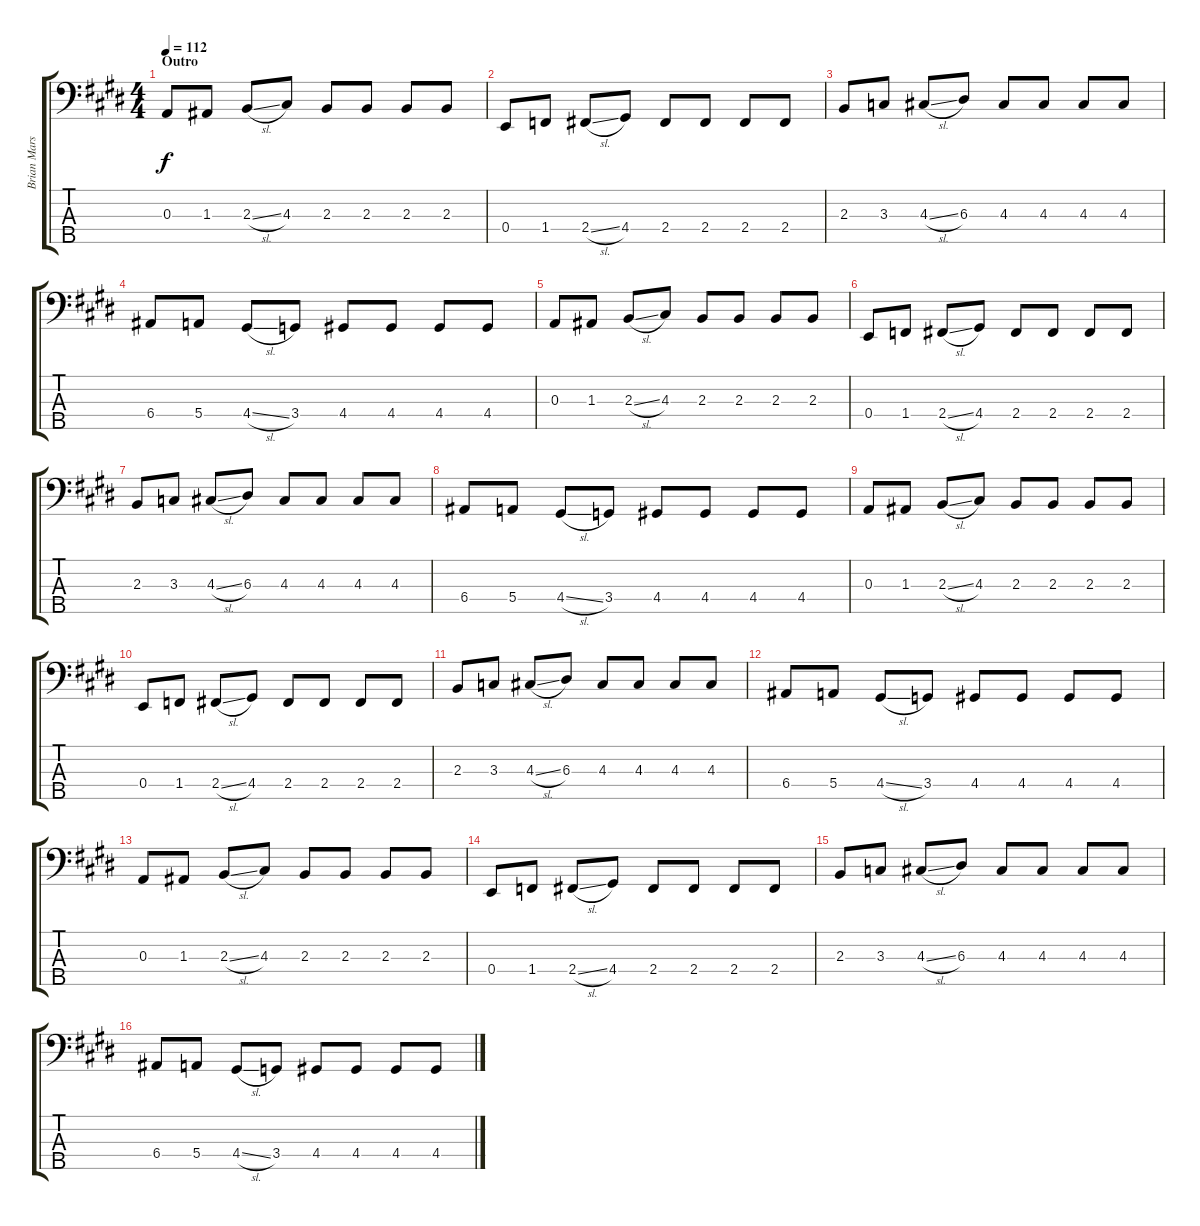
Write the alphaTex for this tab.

\track ("Brian Marshall" "Brian Mars") {instrument electricbassfinger}
\staff {score tabs}
\tuning (G2 D2 A1 E1 B0) {hide}
\ts (4 4)
\section ("" "Outro")
\tempo 112
\clef f4
\ks c#minor
0.3.8{dy f} 1.3.8 2.3{sl}.8 4.3.8 2.3.8 2.3.8 2.3.8 2.3.8 |
0.4.8 1.4.8 2.4{sl}.8 4.4.8 2.4.8 2.4.8 2.4.8 2.4.8 |
2.3.8 3.3.8 4.3{sl}.8 6.3.8 4.3.8 4.3.8 4.3.8 4.3.8 |
6.4.8 5.4.8 4.4{sl}.8 3.4.8 4.4.8 4.4.8 4.4.8 4.4.8 |
0.3.8 1.3.8 2.3{sl}.8 4.3.8 2.3.8 2.3.8 2.3.8 2.3.8 |
0.4.8 1.4.8 2.4{sl}.8 4.4.8 2.4.8 2.4.8 2.4.8 2.4.8 |
2.3.8 3.3.8 4.3{sl}.8 6.3.8 4.3.8 4.3.8 4.3.8 4.3.8 |
6.4.8 5.4.8 4.4{sl}.8 3.4.8 4.4.8 4.4.8 4.4.8 4.4.8 |
0.3.8 1.3.8 2.3{sl}.8 4.3.8 2.3.8 2.3.8 2.3.8 2.3.8 |
0.4.8 1.4.8 2.4{sl}.8 4.4.8 2.4.8 2.4.8 2.4.8 2.4.8 |
2.3.8 3.3.8 4.3{sl}.8 6.3.8 4.3.8 4.3.8 4.3.8 4.3.8 |
6.4.8 5.4.8 4.4{sl}.8 3.4.8 4.4.8 4.4.8 4.4.8 4.4.8 |
0.3.8 1.3.8 2.3{sl}.8 4.3.8 2.3.8 2.3.8 2.3.8 2.3.8 |
0.4.8 1.4.8 2.4{sl}.8 4.4.8 2.4.8 2.4.8 2.4.8 2.4.8 |
2.3.8 3.3.8 4.3{sl}.8 6.3.8 4.3.8 4.3.8 4.3.8 4.3.8 |
6.4.8 5.4.8 4.4{sl}.8 3.4.8 4.4.8 4.4.8 4.4.8 4.4.8
